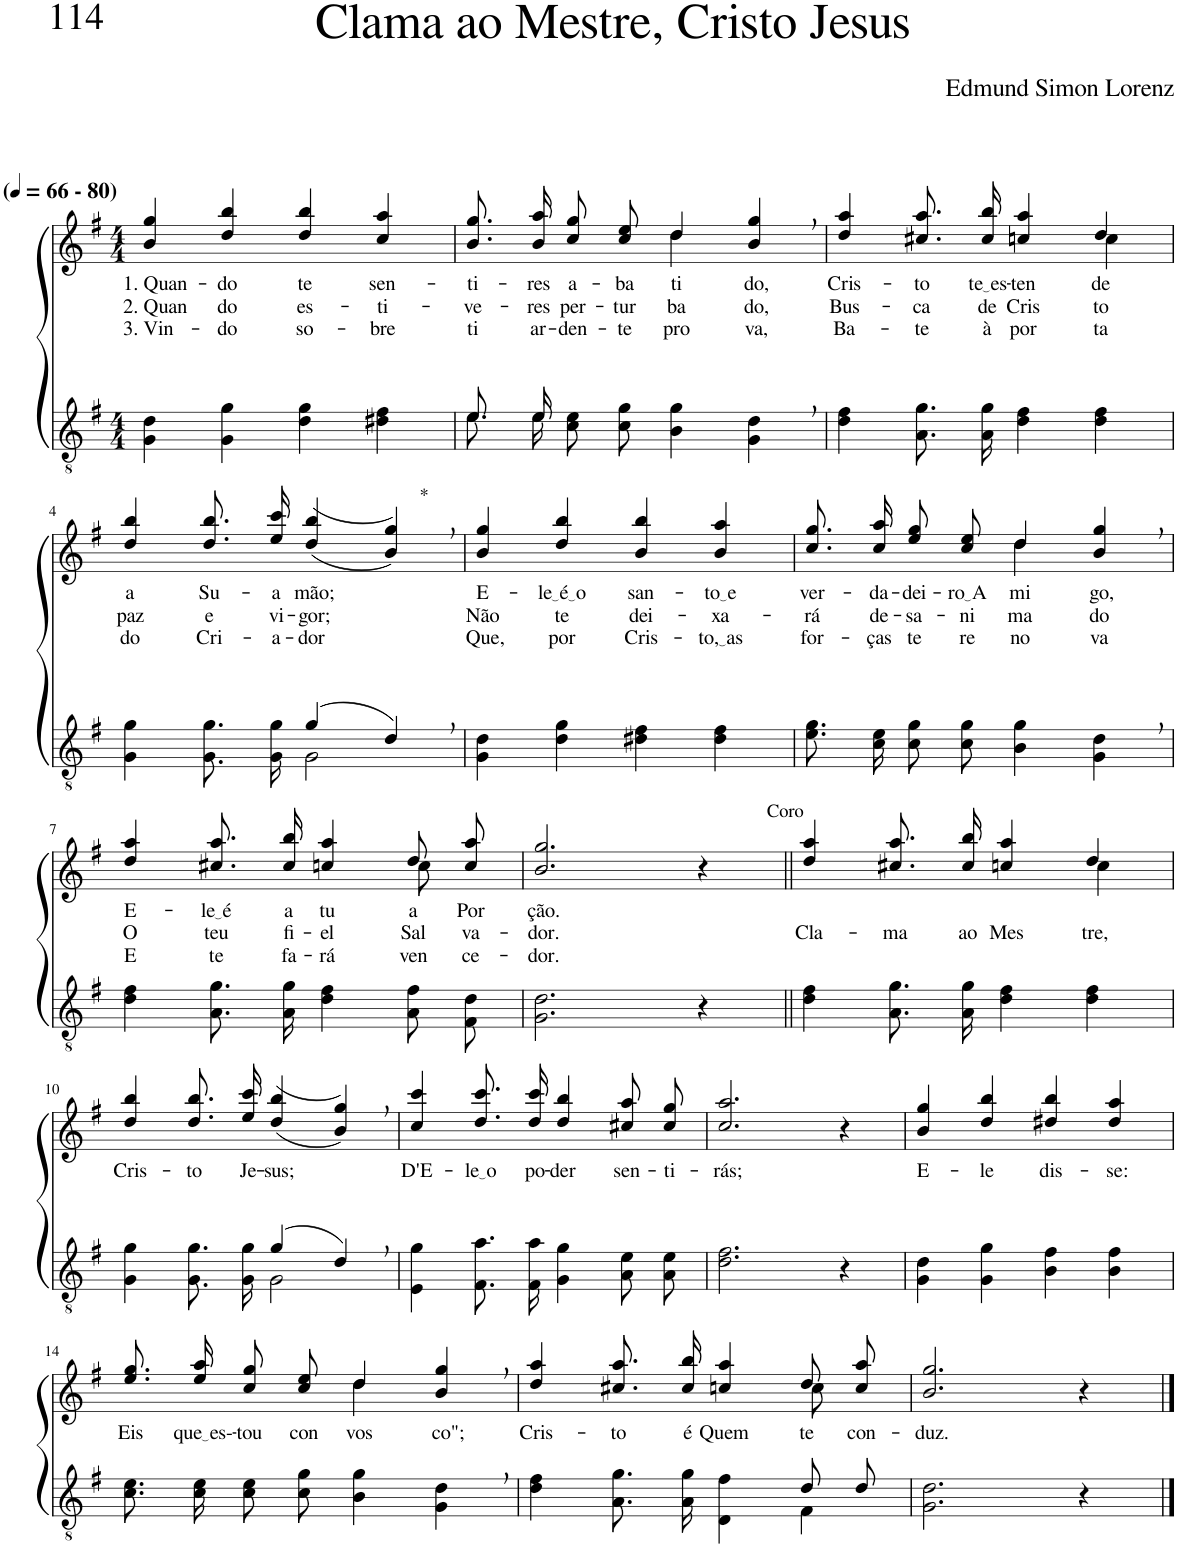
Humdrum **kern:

**kern	**kern	**text	**text	**text
*part2	*part1	*part1	*part1	*part1
*staff2	*staff1	*staff1	*staff1	*staff1
*I"Parte III e IV	*I"Parte I e II	*	*	*
*clefGv2	*clefG2	*	*	*
*Trd5c9	*Trd5c9	*	*	*
*k[f#]	*k[f#]	*	*	*
*M4/4	*M4/4	*	*	*
*MM66	*MM66	*	*	*
=1	=1	=1	=1	=1
!	!LO:TX:a:B:t=(	!	!	!
!	!LO:TX:a:B:t=- 80)	!	!	!
!	!	!LO:LY:b	!LO:LY:b	!LO:LY:b
4G\ 4d\	4b/ 4gg/	1. Quan-	2. Quan	3. Vin-
!	!	!LO:LY:b	!LO:LY:b	!LO:LY:b
4G\ 4g\	4dd/ 4bb/	-do	do	-do
!	!	!LO:LY:b	!LO:LY:b	!LO:LY:b
4d\ 4g\	4dd/ 4bb/	te	es-	so-
!	!	!LO:LY:b	!LO:LY:b	!LO:LY:b
4d#X\ 4f#\	4cc/ 4aa/	sen-	-ti-	-bre
=2	=2	=2	=2	=2
*^	*	*	*	*
!	!	!	!LO:LY:b	!LO:LY:b	!LO:LY:b
*	*	*^	*	*	*
8.e/L	8.e\L	8.b\ 8.gg\L	2ryy	-ti-	-ve-	ti
!	!	!	!	!LO:LY:b	!LO:LY:b	!LO:LY:b
16e/Jk	16e\Jk	16b\ 16aa\Jk	.	-res	-res	ar-
!	!	!	!	!LO:LY:b	!LO:LY:b	!LO:LY:b
2.ryy	8c\ 8e\L	8cc\ 8gg\L	.	a-	per-	-den-
!	!	!	!	!LO:LY:b	!LO:LY:b	!LO:LY:b
.	8c\ 8g\J	8cc\ 8ee\J	.	-ba-	-tur-	-te
!	!	!	!	!LO:LY:b	!LO:LY:b	!LO:LY:b
.	4B\ 4g\	4dd/	4dd\	-ti-	-ba-	pro-
!	!	!	!	!LO:LY:b	!LO:LY:b	!LO:LY:b
.	4G\ 4d\	4b/, 4gg/,	4ryy	-do,	-do,	-va,
=3	=3	=3	=3	=3	=3	=3
!	!	!	!	!LO:LY:b	!LO:LY:b	!LO:LY:b
*v	*v	*	*	*	*	*
4d\ 4f#\	4dd/ 4aa/	2.ryy	Cris-	Bus-	Ba-
!	!	!	!LO:LY:b	!LO:LY:b	!LO:LY:b
8.A\ 8.g\L	8.cc#X\ 8.aa\L	.	-to	-ca	-te
!	!	!	!LO:LY:b	!LO:LY:b	!LO:LY:b
16A\ 16g\Jk	16cc#\ 16bb\Jk	.	te es	de	à
!	!	!	!LO:LY:b	!LO:LY:b	!LO:LY:b
4d\ 4f#\	4ccn/ 4aa/	.	-ten-	Cris-	por-
!	!	!	!LO:LY:b	!LO:LY:b	!LO:LY:b
4d\ 4f#\	4dd/	4cc\	-de	-to	-ta
!!LO:LB:g=z
=4	=4	=4	=4	=4	=4
*^	*	*	*	*	*
!	!	!	!	!LO:LY:b	!LO:LY:b	!LO:LY:b
*	*	*v	*v	*	*	*
2ryy	4G\ 4g\	4dd/ 4bb/	a	paz	do
!	!	!	!LO:LY:b	!LO:LY:b	!LO:LY:b
.	8.G\ 8.g\L	8.dd\ 8.bb\L	Su-	e	Cri-
!	!	!	!LO:LY:b	!LO:LY:b	!LO:LY:b
.	16G\ 16g\Jk	16ee\ 16ccc\Jk	-a	vi-	-a-
!	!	!	!LO:LY:b	!LO:LY:b	!LO:LY:b
(4g/	2G\	((4dd/ 4bb/	mão;	-gor;	-dor
!	!	!LO:TX:a:t=*	!	!	!
4d,/)	.	4b/, 4gg/,))	.	.	.
*v	*v	*	*	*	*
=5	=5	=5	=5	=5
!	!	!LO:LY:b	!LO:LY:b	!LO:LY:b
4G\ 4d\	4b/ 4gg/	-E-	Não	Que,
!	!	!LO:LY:b	!LO:LY:b	!LO:LY:b
4d\ 4g\	4dd/ 4bb/	le é o	te	por
!	!	!LO:LY:b	!LO:LY:b	!LO:LY:b
4d#X\ 4f#\	4b/ 4bb/	san-	dei-	Cris-
!	!	!LO:LY:b	!LO:LY:b	!LO:LY:b
4d#\ 4f#\	4b/ 4aa/	to e	-xa-	to, as
=6	=6	=6	=6	=6
!	!	!LO:LY:b	!LO:LY:b	!LO:LY:b
*	*^	*	*	*
8.e\ 8.g\L	8.cc\ 8.gg\L	2ryy	ver-	-rá	for-
!	!	!	!LO:LY:b	!LO:LY:b	!LO:LY:b
16c\ 16e\Jk	16cc\ 16aa\Jk	.	-da-	de-	-ças
!	!	!	!LO:LY:b	!LO:LY:b	!LO:LY:b
8c\ 8g\L	8ee\ 8gg\L	.	-dei-	-sa-	te
!	!	!	!LO:LY:b	!LO:LY:b	!LO:LY:b
8c\ 8g\J	8cc\ 8ee\J	.	ro A	-ni-	re-
!	!	!	!LO:LY:b	!LO:LY:b	!LO:LY:b
4B\ 4g\	4dd/	4dd\	-mi-	-ma-	-no-
!	!	!	!LO:LY:b	!LO:LY:b	!LO:LY:b
4G\, 4d\,	4b/, 4gg/,	4ryy	-go,	-do	-va
!!LO:LB:g=z	!!
=7	=7	=7	=7	=7	=7
!	!	!	!LO:LY:b	!LO:LY:b	!LO:LY:b
4d\ 4f#\	4dd/ 4aa/	2.ryy	E-	O	E
!	!	!	!LO:LY:b	!LO:LY:b	!LO:LY:b
8.A\ 8.g\L	8.cc#X\ 8.aa\L	.	le é	teu	te
!	!	!	!LO:LY:b	!LO:LY:b	!LO:LY:b
16A\ 16g\Jk	16cc#\ 16bb\Jk	.	a	fi-	fa-
!	!	!	!LO:LY:b	!LO:LY:b	!LO:LY:b
4d\ 4f#\	4ccn/ 4aa/	.	tu-	-el	-rá
!	!	!	!LO:LY:b	!LO:LY:b	!LO:LY:b
8A\ 8f#\L	8dd\L	8cc\	-a	Sal-	ven-
!	!	!	!LO:LY:b	!LO:LY:b	!LO:LY:b
8F#\ 8d\J	8cc\ 8aa\J	8ryy	Por	-va-	-ce-
=8	=8	=8	=8	=8	=8
!	!	!	!LO:LY:b	!LO:LY:b	!LO:LY:b
*	*v	*v	*	*	*
2.G\ 2.d\	2.b/ 2.gg/	ção.	-dor.	-dor.
!	!LO:TX:a:t=Coro	!	!	!
4r	4r	.	.	.
=9||	=9||	=9||	=9||	=9||
!	!	!	!LO:LY:b	!
*	*^	*	*	*
4d\ 4f#\	4dd/ 4aa/	2.ryy	.	Cla-	.
!	!	!	!	!LO:LY:b	!
8.A\ 8.g\L	8.cc#X\ 8.aa\L	.	.	-ma	.
!	!	!	!	!LO:LY:b	!
16A\ 16g\Jk	16cc#\ 16bb\Jk	.	.	ao	.
!	!	!	!	!LO:LY:b	!
4d\ 4f#\	4ccn/ 4aa/	.	.	Mes-	.
!	!	!	!	!LO:LY:b	!
4d\ 4f#\	4dd/	4cc\	.	-tre,	.
!!LO:LB:g=z
=10	=10	=10	=10	=10	=10
*^	*	*	*	*	*
!	!	!	!	!LO:LY:b	!	!
*	*	*v	*v	*	*	*
2ryy	4G\ 4g\	4dd/ 4bb/	Cris-	.	.
!	!	!	!LO:LY:b	!	!
.	8.G\ 8.g\L	8.dd\ 8.bb\L	-to	.	.
!	!	!	!LO:LY:b	!	!
.	16G\ 16g\Jk	16ee\ 16ccc\Jk	Je-	.	.
!	!	!	!LO:LY:b	!	!
(4g/	2G\	((4dd/ 4bb/	-sus;	.	.
4d,/)	.	4b/, 4gg/,))	.	.	.
*v	*v	*	*	*	*
=11	=11	=11	=11	=11
!	!	!LO:LY:b	!	!
4E\ 4g\	4cc/ 4ccc/	D'E-	.	.
!	!	!LO:LY:b	!	!
8.F#\ 8.a\L	8.dd\ 8.ccc\L	le o	.	.
!	!	!LO:LY:b	!	!
16F#\ 16a\Jk	16dd\ 16ccc\Jk	po-	.	.
!	!	!LO:LY:b	!	!
4G\ 4g\	4dd/ 4bb/	-der	.	.
!	!	!LO:LY:b	!	!
8A\ 8e\L	8cc#X\ 8aa\L	sen-	.	.
!	!	!LO:LY:b	!	!
8A\ 8e\J	8cc#\ 8gg\J	-ti-	.	.
=12	=12	=12	=12	=12
!	!	!LO:LY:b	!	!
2.d\ 2.f#\	2.cc/ 2.aa/	-rás;	.	.
4r	4r	.	.	.
=13	=13	=13	=13	=13
!	!	!LO:LY:b	!	!
4G\ 4d\	4b/ 4gg/	E-	.	.
!	!	!LO:LY:b	!	!
4G\ 4g\	4dd/ 4bb/	-le	.	.
!	!	!LO:LY:b	!	!
4B\ 4f#\	4dd#X/ 4bb/	dis-	.	.
!	!	!LO:LY:b	!	!
4B\ 4f#\	4dd#/ 4aa/	-se:	.	.
!!LO:LB:g=z
=14	=14	=14	=14	=14
!	!	!LO:LY:b	!	!
*	*^	*	*	*
8.c\ 8.e\L	8.ee\ 8.gg\L	2ryy	Eis	.	.
!	!	!	!LO:LY:b	!	!
16c\ 16e\Jk	16ee\ 16aa\Jk	.	que es-	.	.
!	!	!	!LO:LY:b	!	!
8c\ 8e\L	8cc\ 8gg\L	.	-tou	.	.
!	!	!	!LO:LY:b	!	!
8c\ 8g\J	8cc\ 8ee\J	.	con-	.	.
!	!	!	!LO:LY:b	!	!
4B\ 4g\	4dd/	4dd\	-vos-	.	.
!	!	!	!LO:LY:b	!	!
4G\, 4d\,	4b/, 4gg/,	4ryy	-co";	.	.
=15	=15	=15	=15	=15	=15
*^	*	*	*	*	*
!	!	!	!	!LO:LY:b	!	!
2.ryy	4d\ 4f#\	4dd/ 4aa/	2.ryy	Cris-	.	.
!	!	!	!	!LO:LY:b	!	!
.	8.A\ 8.g\L	8.cc#X\ 8.aa\L	.	-to	.	.
!	!	!	!	!LO:LY:b	!	!
.	16A\ 16g\Jk	16cc#\ 16bb\Jk	.	é	.	.
!	!	!	!	!LO:LY:b	!	!
.	4D\ 4f#\	4ccn/ 4aa/	.	Quem	.	.
!	!	!	!	!LO:LY:b	!	!
8d/L	4F#\	8dd\L	8cc\	te	.	.
!	!	!	!	!LO:LY:b	!	!
8d/J	.	8cc\ 8aa\J	8ryy	con-	.	.
*v	*v	*	*	*	*	*
=16	=16	=16	=16	=16	=16
!	!	!	!LO:LY:b	!	!
*	*v	*v	*	*	*
2.G\ 2.d\	2.b/ 2.gg/	-duz.	.	.
4r	4r	.	.	.
==	==	==	==	==
*-	*-	*-	*-	*-
